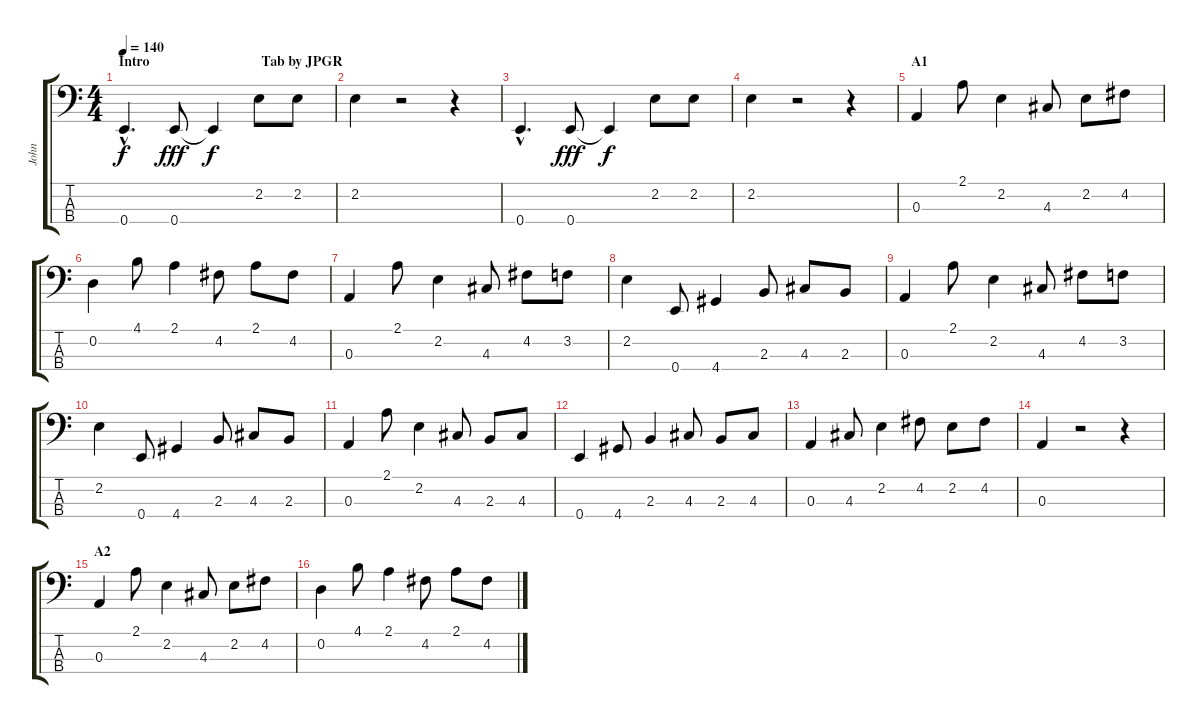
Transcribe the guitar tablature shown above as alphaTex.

\track ("John" "John") {instrument electricbasspick}
\staff {score tabs}
\tuning (G2 D2 A1 E1) {hide}
\ts (4 4)
\section ("" "Intro                                Tab by JPGR")
\tempo 140
\clef f4
\ks c
0.4{hac}.4{d dy f instrument electricbasspick} 0.4.8{dy fff} 0.4{t}.4{dy f} 2.2.8 2.2.8 |
2.2.4 r.2 r.4 |
0.4{hac}.4{d} 0.4.8{dy fff} 0.4{t}.4{dy f} 2.2.8 2.2.8 |
2.2.4 r.2 r.4 |
\section ("" "A1")
0.3.4 2.1.8 2.2.4 4.3.8 2.2.8 4.2.8 |
0.2.4 4.1.8 2.1.4 4.2.8 2.1.8 4.2.8 |
0.3.4 2.1.8 2.2.4 4.3.8 4.2.8 3.2.8 |
2.2.4 0.4.8 4.4.4 2.3.8 4.3.8 2.3.8 |
0.3.4 2.1.8 2.2.4 4.3.8 4.2.8 3.2.8 |
2.2.4 0.4.8 4.4.4 2.3.8 4.3.8 2.3.8 |
0.3.4 2.1.8 2.2.4 4.3.8 2.3.8 4.3.8 |
0.4.4 4.4.8 2.3.4 4.3.8 2.3.8 4.3.8 |
0.3.4 4.3.8 2.2.4 4.2.8 2.2.8 4.2.8 |
0.3.4 r.2 r.4 |
\section ("" "A2")
0.3.4 2.1.8 2.2.4 4.3.8 2.2.8 4.2.8 |
0.2.4 4.1.8 2.1.4 4.2.8 2.1.8 4.2.8
